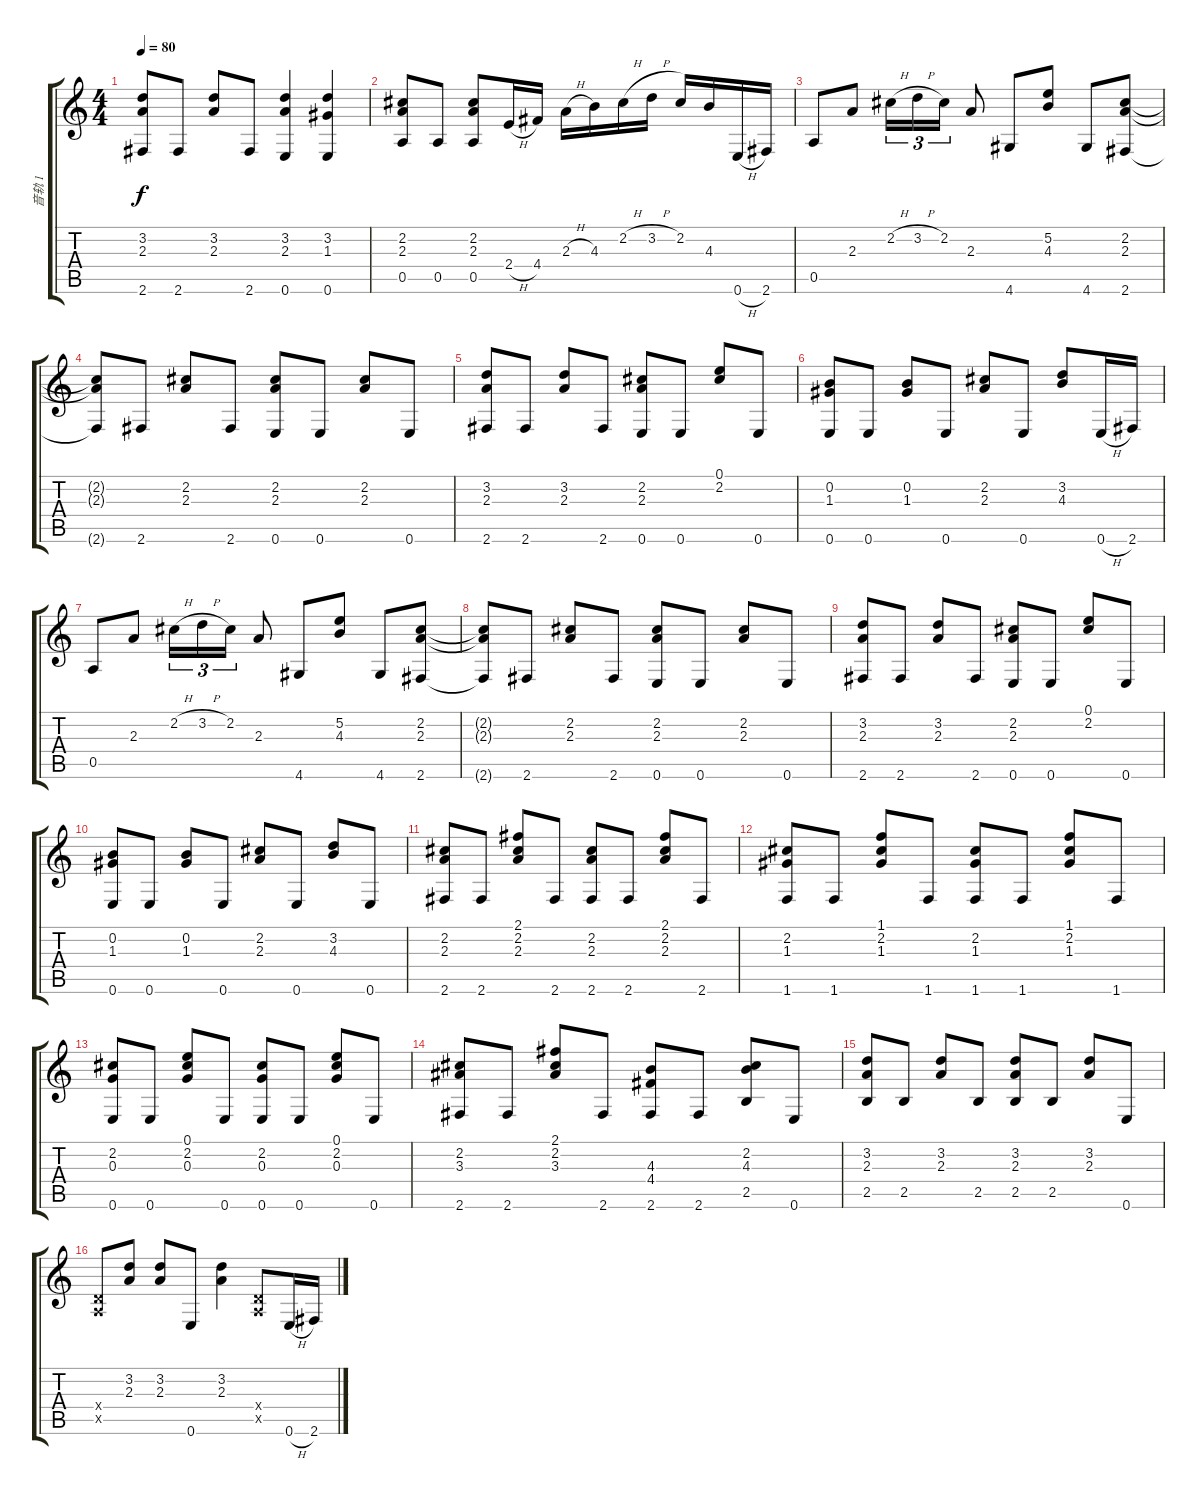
\track ("音轨 1" "音轨 1") {instrument acousticguitarsteel}
\staff {score tabs}
\tuning (E4 B3 G3 D3 A2 E2) {hide}
\ts (4 4)
\tempo 80
\clef g2
\ks c
(3.2 2.3 2.6).8{dy f} 2.6.8 (3.2 2.3).8 2.6.8 (3.2 2.3 0.6).4 (3.2 1.3 0.6).4 |
(2.2 2.3 0.5).8 0.5.8 (2.2 2.3 0.5).8 2.4{h}.16 4.4.16 2.3{h}.16 4.3.16 2.2{h}.16 3.2{h}.16 2.2.16 4.3.16 0.6{h}.16 2.6.16 |
0.5.8 2.3.8 2.2{h}.16{tu (3 2)} 3.2{h}.16{tu (3 2)} 2.2.16{tu (3 2)} 2.3.8 4.6.8 (5.2 4.3).8 4.6.8 (2.2 2.3 2.6).8 |
(2.2{t} 2.3{t} 2.6{t}).8 2.6.8 (2.2 2.3).8 2.6.8 (2.2 2.3 0.6).8 0.6.8 (2.2 2.3).8 0.6.8 |
(3.2 2.3 2.6).8 2.6.8 (3.2 2.3).8 2.6.8 (2.2 2.3 0.6).8 0.6.8 (0.1 2.2).8 0.6.8 |
(0.2 1.3 0.6).8 0.6.8 (0.2 1.3).8 0.6.8 (2.2 2.3).8 0.6.8 (3.2 4.3).8 0.6{h}.16 2.6.16 |
0.5.8 2.3.8 2.2{h}.16{tu (3 2)} 3.2{h}.16{tu (3 2)} 2.2.16{tu (3 2)} 2.3.8 4.6.8 (5.2 4.3).8 4.6.8 (2.2 2.3 2.6).8 |
(2.2{t} 2.3{t} 2.6{t}).8 2.6.8 (2.2 2.3).8 2.6.8 (2.2 2.3 0.6).8 0.6.8 (2.2 2.3).8 0.6.8 |
(3.2 2.3 2.6).8 2.6.8 (3.2 2.3).8 2.6.8 (2.2 2.3 0.6).8 0.6.8 (0.1 2.2).8 0.6.8 |
(0.2 1.3 0.6).8 0.6.8 (0.2 1.3).8 0.6.8 (2.2 2.3).8 0.6.8 (3.2 4.3).8 0.6.8 |
(2.2 2.3 2.6).8 2.6.8 (2.1 2.2 2.3).8 2.6.8 (2.2 2.3 2.6).8 2.6.8 (2.1 2.2 2.3).8 2.6.8 |
(2.2 1.3 1.6).8 1.6.8 (1.1 2.2 1.3).8 1.6.8 (2.2 1.3 1.6).8 1.6.8 (1.1 2.2 1.3).8 1.6.8 |
(2.2 0.3 0.6).8 0.6.8 (0.1 2.2 0.3).8 0.6.8 (2.2 0.3 0.6).8 0.6.8 (0.1 2.2 0.3).8 0.6.8 |
(2.2 3.3 2.6).8 2.6.8 (2.1 2.2 3.3).8 2.6.8 (4.3 4.4 2.6).8 2.6.8 (2.2 4.3 2.5).8 0.6.8 |
(3.2 2.3 2.5).8 2.5.8 (3.2 2.3).8 2.5.8 (3.2 2.3 2.5).8 2.5.8 (3.2 2.3).8 0.6.8 |
(0.4{x} 0.5{x}).8 (3.2 2.3).8 (3.2 2.3).8 0.6.8 (3.2 2.3).4 (0.4{x} 0.5{x}).8 0.6{h}.16 2.6.16
